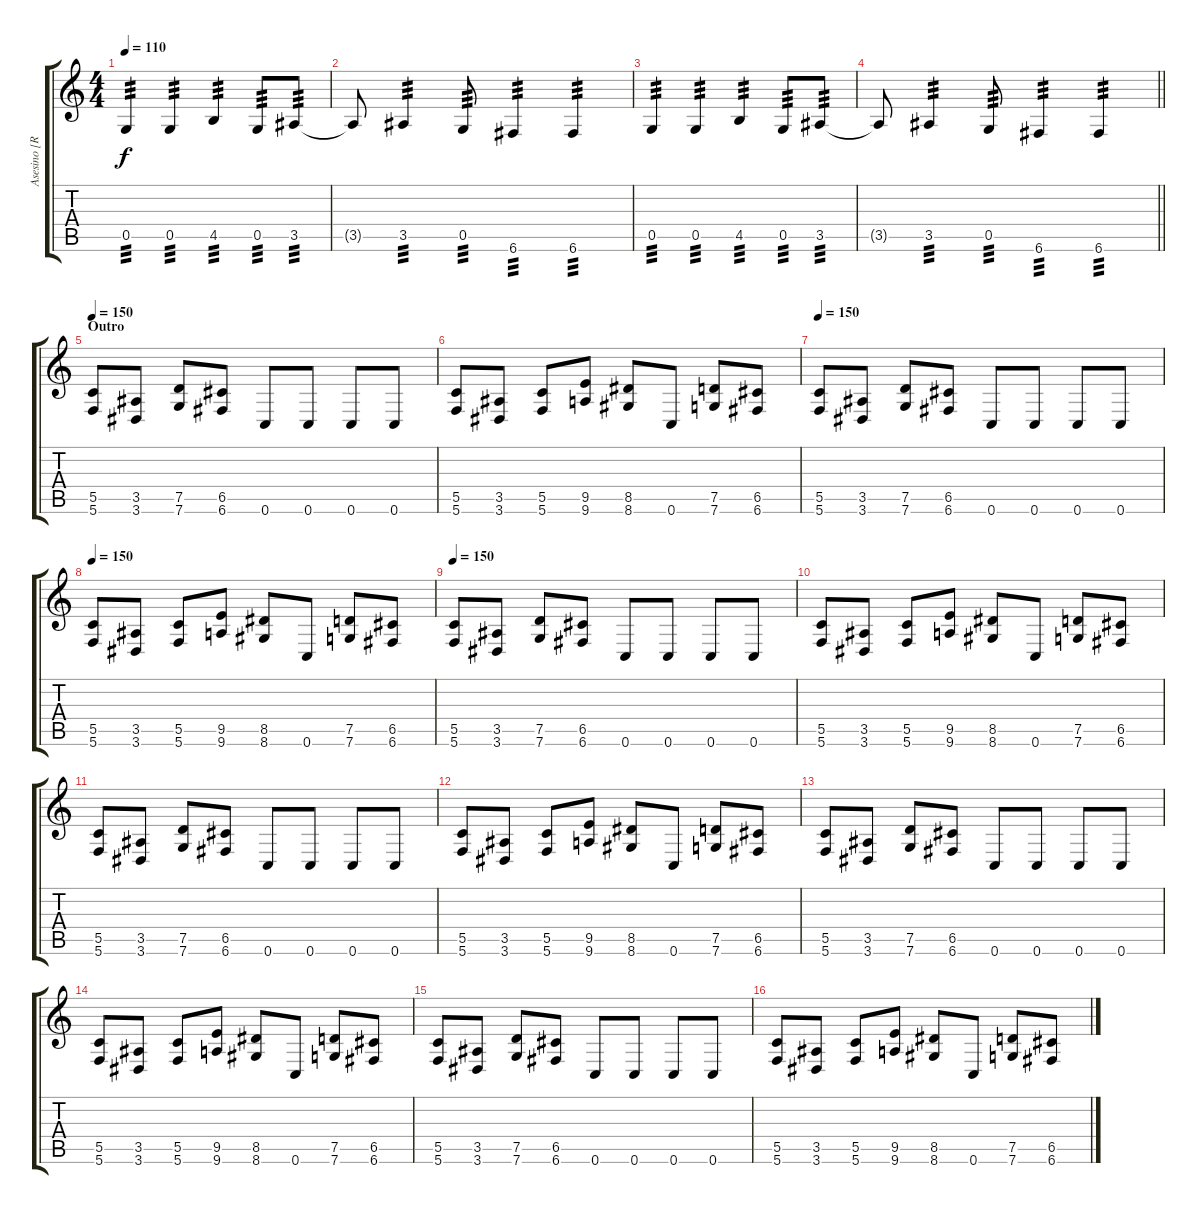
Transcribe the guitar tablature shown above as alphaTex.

\track ("Asesino [Rigt Channel ]" "Asesino [R") {solo instrument distortionguitar}
\staff {score tabs}
\tuning (D4 A3 F3 C3 G2 C2) {hide}
\ts (4 4)
\tempo 110
\clef g2
\ks c
0.5.4{tp 3 dy f} 0.5.4{tp 3} 4.5.4{tp 3} 0.5.8{tp 3} 3.5.8{tp 3} |
3.5{t}.8 3.5.4{tp 3} 0.5.8{tp 3} 6.6.4{tp 3} 6.6.4{tp 3} |
0.5.4{tp 3} 0.5.4{tp 3} 4.5.4{tp 3} 0.5.8{tp 3} 3.5.8{tp 3} |
\barLineRight lightlight
3.5{t}.8 3.5.4{tp 3} 0.5.8{tp 3} 6.6.4{tp 3} 6.6.4{tp 3} |
\section ("" "Outro")
\tempo 150
(5.5 5.6).8 (3.5 3.6).8 (7.5 7.6).8 (6.5 6.6).8 0.6.8 0.6.8 0.6.8 0.6.8 |
(5.5 5.6).8 (3.5 3.6).8 (5.5 5.6).8 (9.5 9.6).8 (8.5 8.6).8 0.6.8 (7.5 7.6).8 (6.5 6.6).8 |
\tempo 150
(5.5 5.6).8 (3.5 3.6).8 (7.5 7.6).8 (6.5 6.6).8 0.6.8 0.6.8 0.6.8 0.6.8 |
\tempo 150
(5.5 5.6).8 (3.5 3.6).8 (5.5 5.6).8 (9.5 9.6).8 (8.5 8.6).8 0.6.8 (7.5 7.6).8 (6.5 6.6).8 |
\tempo 150
(5.5 5.6).8 (3.5 3.6).8 (7.5 7.6).8 (6.5 6.6).8 0.6.8 0.6.8 0.6.8 0.6.8 |
(5.5 5.6).8 (3.5 3.6).8 (5.5 5.6).8 (9.5 9.6).8 (8.5 8.6).8 0.6.8 (7.5 7.6).8 (6.5 6.6).8 |
(5.5 5.6).8 (3.5 3.6).8 (7.5 7.6).8 (6.5 6.6).8 0.6.8 0.6.8 0.6.8 0.6.8 |
(5.5 5.6).8 (3.5 3.6).8 (5.5 5.6).8 (9.5 9.6).8 (8.5 8.6).8 0.6.8 (7.5 7.6).8 (6.5 6.6).8 |
(5.5 5.6).8 (3.5 3.6).8 (7.5 7.6).8 (6.5 6.6).8 0.6.8 0.6.8 0.6.8 0.6.8 |
(5.5 5.6).8 (3.5 3.6).8 (5.5 5.6).8 (9.5 9.6).8 (8.5 8.6).8 0.6.8 (7.5 7.6).8 (6.5 6.6).8 |
(5.5 5.6).8 (3.5 3.6).8 (7.5 7.6).8 (6.5 6.6).8 0.6.8 0.6.8 0.6.8 0.6.8 |
(5.5 5.6).8 (3.5 3.6).8 (5.5 5.6).8 (9.5 9.6).8 (8.5 8.6).8 0.6.8 (7.5 7.6).8 (6.5 6.6).8
